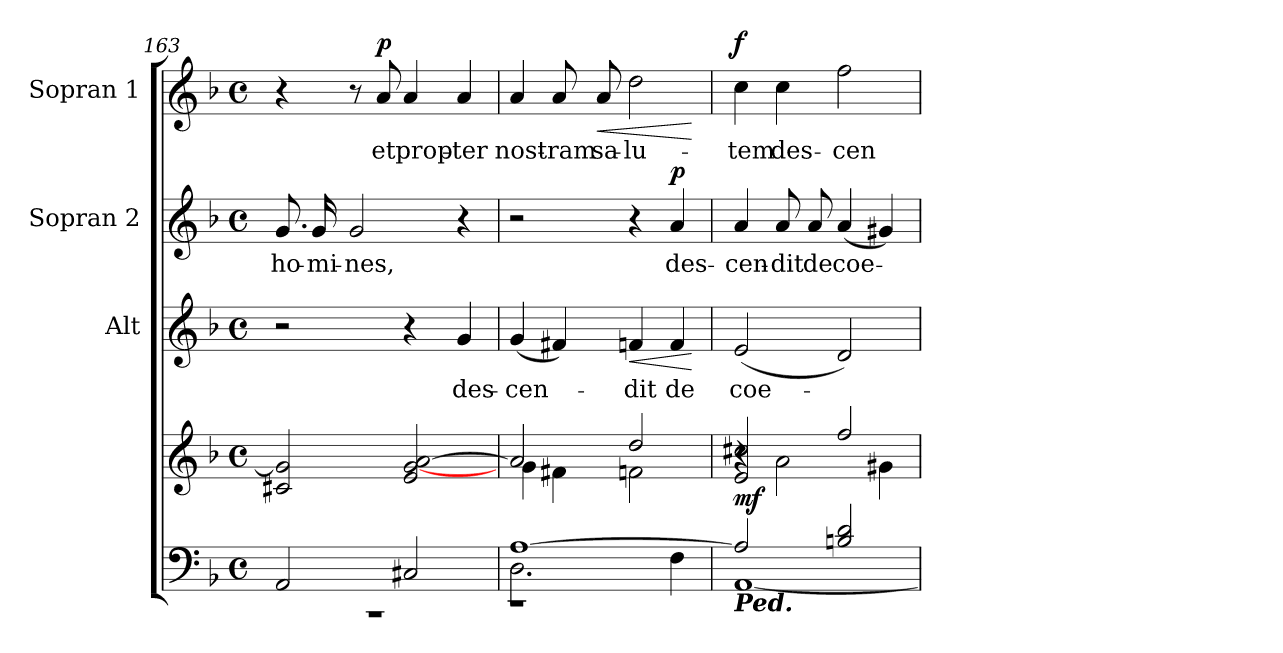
**kern	**kern	**dynam	**kern	**text	**dynam	**kern	**text	**dynam	**kern	**text	**dynam
*part4	*part4	*part4	*part3	*part3	*part3	*part2	*part2	*part2	*part1	*part1	*part1
*staff5	*staff4	*staff4/5	*staff3	*staff3	*staff3	*staff2	*staff2	*staff2	*staff1	*staff1	*staff1
*	*	*	*I"Alt	*	*	*I"Sopran 2	*	*	*I"Sopran 1	*	*
*	*	*	*I'A.	*	*	*I'S. 2	*	*	*I'S. 1	*	*
*clefF4	*clefG2	*	*clefG2	*	*	*clefG2	*	*	*clefG2	*	*
*k[b-]	*k[b-]	*	*k[b-]	*	*	*k[b-]	*	*	*k[b-]	*	*
*F:	*F:	*	*F:	*	*	*F:	*	*	*F:	*	*
*M4/4	*M4/4	*	*M4/4	*	*	*M4/4	*	*	*M4/4	*	*
*met(c)	*met(c)	*	*met(c)	*	*	*met(c)	*	*	*met(c)	*	*
=163	=163	=163	=163	=163	=163	=163	=163	=163	=163	=163	=163
*^	*	*	*	*	*	*	*	*	*	*	*
!	!	!	!	!	!	!	!	!LO:LY:b	!	!	!	!
2AA/	1rDD	2c#X/ 2g/]	.	2r	.	.	8.g/	ho-	.	4r	.	.
!	!	!	!	!	!	!	!	!LO:LY:b	!	!	!	!
.	.	.	.	.	.	.	16g/	-mi-	.	.	.	.
!	!	!	!	!	!	!	!	!LO:LY:b	!	!	!	!
.	.	.	.	.	.	.	2g/	-nes,	.	8r	.	.
!	!	!	!	!	!	!	!	!	!	!	!LO:LY:b	!LO:DY:a
.	.	.	.	.	.	.	.	.	.	8a/	et	p
!	!	!	!	!	!	!	!	!	!	!	!LO:LY:b	!
2C#X/	.	2e/ [2g/ [2a/	.	4r	.	.	.	.	.	4a/	prop-	.
!	!	!	!	!	!LO:LY:b	!	!	!	!	!	!LO:LY:b	!
.	.	.	.	4g/	des-	.	4r	.	.	4a/	-ter	.
=164	=164	=164	=164	=164	=164	=164	=164	=164	=164	=164	=164	=164
*	*^	*^	*	*	*	*	*	*	*	*	*	*
!	!	!	!	!	!	!	!LO:LY:b	!	!	!	!	!	!LO:LY:b	!
[>1A	2.D\	1rEE	2a/]	4g\	.	(<4g/	-cen-	.	2r	.	.	4a/	nost-	.
!	!	!	!	!	!	!	!	!	!	!	!	!	!LO:LY:b	!
.	.	.	.	4f#X\	.	4f#X/)	.	.	.	.	.	8a/	-ram	.
!	!	!	!	!	!	!	!	!	!	!	!	!	!LO:LY:b	!LO:HP:b
.	.	.	.	.	.	.	.	.	.	.	.	8a/	sa-	<
!	!	!	!	!	!	!	!LO:LY:b	!LO:HP:b	!	!	!	!	!LO:LY:b	!
.	.	.	2dd/	2fn\	.	4fn/	-dit	<	4r	.	.	2dd\	-lu-	.
!	!	!	!	!	!	!	!LO:LY:b	!	!	!LO:LY:b	!LO:DY:a	!	!	!
.	4F\	.	.	.	.	4f/	de	.	4a/	des-	p	.	.	.
*v	*v	*v	*	*	*	*	*	*	*	*	*	*	*	*
*	*v	*v	*	*	*	*	*	*	*	*	*	*
.	.	.	.	.	[	.	.	.	.	.	[
!!LO:PB:g=z
=165	=165	=165	=165	=165	=165	=165	=165	=165	=165	=165	=165
*^	*^	*	*	*	*	*	*	*	*	*	*
!LO:TX:b:Bi:t=Ped.	!	!	!	!	!	!	!	!	!	!	!	!	!
!	!	!	!	!LO:DY:b	!	!LO:LY:b	!	!	!LO:LY:b	!	!	!LO:LY:b	!LO:DY:a
2A/]	[<1AA	2e/ 2cc#X/	4ra	mf	(<2e/	coe-	.	4a/	-cen-	.	4cc\	-tem	f
!	!	!	!	!	!	!	!	!	!LO:LY:b	!	!	!LO:LY:b	!
.	.	.	2a\	.	.	.	.	8a/	-dit	.	4cc\	des-	.
!	!	!	!	!	!	!	!	!	!LO:LY:b	!	!	!	!
.	.	.	.	.	.	.	.	8a/	de	.	.	.	.
!	!	!	!	!	!	!	!	!	!LO:LY:b	!	!	!LO:LY:b	!
2Bn/ 2d/	.	2ff/	.	.	2d/)	.	.	(<4a/	coe-	.	2ff\	-cen-	.
.	.	.	4g#X\	.	.	.	.	4g#X/)	.	.	.	.	.
*v	*v	*	*	*	*	*	*	*	*	*	*	*	*
*	*v	*v	*	*	*	*	*	*	*	*	*	*
=	=	=	=	=	=	=	=	=	=	=	=
*-	*-	*-	*-	*-	*-	*-	*-	*-	*-	*-	*-
